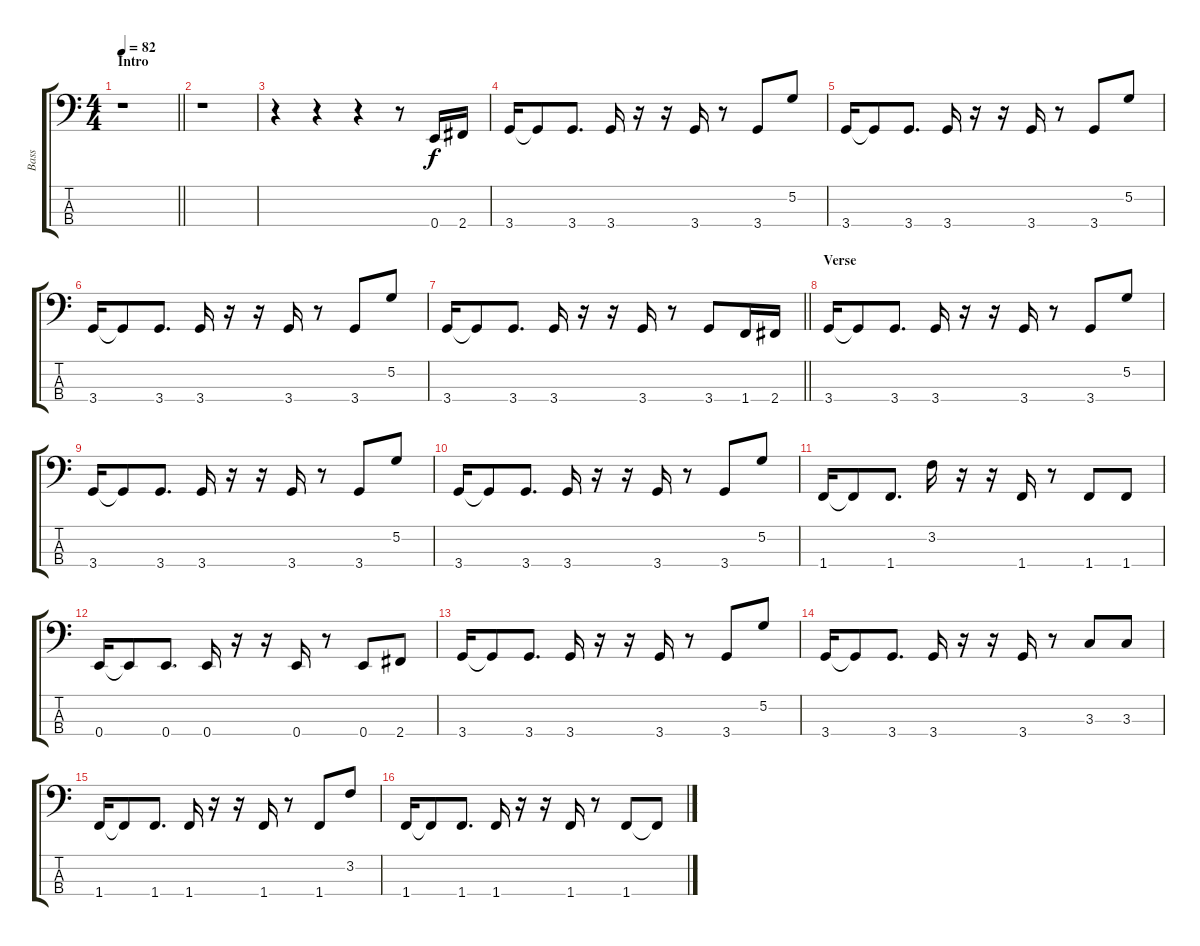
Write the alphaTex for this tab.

\track ("Bass" "Bass") {instrument electricbassfinger}
\staff {score tabs}
\tuning (G2 D2 A1 E1) {hide}
\ts (4 4)
\section ("" "Intro")
\tempo 82
\clef f4
\barLineRight lightlight
\ks c
r.1{dy f instrument electricbassfinger} |
r.1 |
r.4 r.4 r.4 r.8 0.4.16 2.4.16 |
3.4.16 3.4{t}.8 3.4.8{d} 3.4.16 r.16 r.16 3.4.16 r.8 3.4.8 5.2.8 |
3.4.16 3.4{t}.8 3.4.8{d} 3.4.16 r.16 r.16 3.4.16 r.8 3.4.8 5.2.8 |
3.4.16 3.4{t}.8 3.4.8{d} 3.4.16 r.16 r.16 3.4.16 r.8 3.4.8 5.2.8 |
\barLineRight lightlight
3.4.16 3.4{t}.8 3.4.8{d} 3.4.16 r.16 r.16 3.4.16 r.8 3.4.8 1.4.16 2.4.16 |
\section ("" "Verse")
3.4.16 3.4{t}.8 3.4.8{d} 3.4.16 r.16 r.16 3.4.16 r.8 3.4.8 5.2.8 |
3.4.16 3.4{t}.8 3.4.8{d} 3.4.16 r.16 r.16 3.4.16 r.8 3.4.8 5.2.8 |
3.4.16 3.4{t}.8 3.4.8{d} 3.4.16 r.16 r.16 3.4.16 r.8 3.4.8 5.2.8 |
1.4.16 1.4{t}.8 1.4.8{d} 3.2.16 r.16 r.16 1.4.16 r.8 1.4.8 1.4.8 |
0.4.16 0.4{t}.8 0.4.8{d} 0.4.16 r.16 r.16 0.4.16 r.8 0.4.8 2.4.8 |
3.4.16 3.4{t}.8 3.4.8{d} 3.4.16 r.16 r.16 3.4.16 r.8 3.4.8 5.2.8 |
3.4.16 3.4{t}.8 3.4.8{d} 3.4.16 r.16 r.16 3.4.16 r.8 3.3.8 3.3.8 |
1.4.16 1.4{t}.8 1.4.8{d} 1.4.16 r.16 r.16 1.4.16 r.8 1.4.8 3.2.8 |
1.4.16 1.4{t}.8 1.4.8{d} 1.4.16 r.16 r.16 1.4.16 r.8 1.4.8 1.4{t}.8
